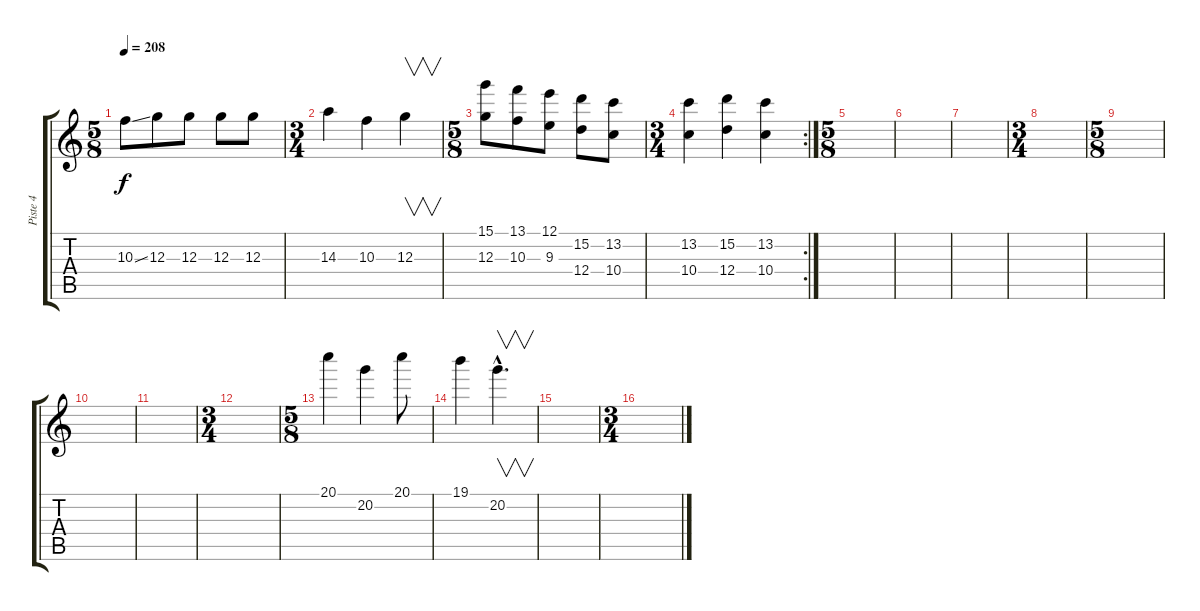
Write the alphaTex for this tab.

\track ("Piste 4" "Piste 4") {instrument distortionguitar}
\staff {score tabs}
\tuning (E4 B3 G3 D3 A2 E2) {hide}
\ts (5 8)
\tempo 208
\clef g2
\ks c
10.3{ss}.8{dy f} 12.3.8 12.3.8 12.3.8 12.3.8 |
\ts (3 4)
14.3.4 10.3.4 12.3.4{v} |
\ts (5 8)
(15.1 12.3).8 (13.1 10.3).8 (12.1 9.3).8 (15.2 12.4).8 (13.2 10.4).8 |
\rc 2
\ts (3 4)
(13.2 10.4).4 (15.2 12.4).4 (13.2 10.4).4 |
\ts (5 8)
|
|
|
\ts (3 4)
|
\ts (5 8)
|
|
|
\ts (3 4)
|
\ts (5 8)
20.1.4 20.2.4 20.1.8 |
19.1.4 20.2{hac}.4{v d} |
|
\ts (3 4)
